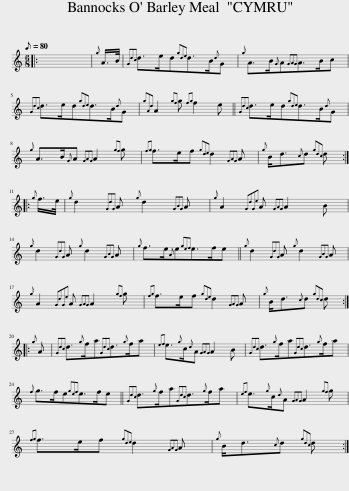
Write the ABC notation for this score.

X:1
L:1/8
Q:1/8=80
M:6/8
I:linebreak $
K:C
V:1 treble
V:1
|: x6 |{g} A/>B/ |{Gdc} d>ed{gde}d>B{d}G |{g} A>B{G}A{GAG}A>Bc |${Gdc} d>ed{gde}d>B{d}G | %5
{gAd} A2{gf} g{fg} f2 e ||{Gdc} d>ed{gde}d>B{d}G |${g} A>B{G}A{GAG} A2{gf} g |{fg} f>ef{gde} d2{GAG} A |{g} B<d{c}d{gdc} d ::$ %10
{g} f/>e/ |{g} d2{GdG} A{g} d2{GBG} A |{g} A2{GdGe} A{GAG} A2 B |${g} d2{GdG} A{g} d2{GBG} A |{g} f>e{A}e{gef}e>fe || %15
{g} d2{GdG} A{g} d2{GBG} A |${g} A2{GdGe} A{GAG} A2{gf} g |{fg} f>ef{gde} d2{GAG} A |{g} B<d{c}d{gdc} d ::${g} A | %20
{Gdc} d3/2{g}f/a{Gdc}d3/2{g}f/a |{ef} e3/2{g}c/{d}A{GAG} A2 B |{Gdc} d3/2{g}f/a{Gdc}d3/2{g}f/a |${f} g>fe{gef}e>fe ||{Gdc} d3/2{g}f/a{Gdc}d3/2{g}f/a | %25
{ef} e3/2{g}c/{d}A{GAG} A2{gf} g |${fg} f>ef{gde} d2{GAG} A |{g} B<d{c}d{gdc} d :| %28
